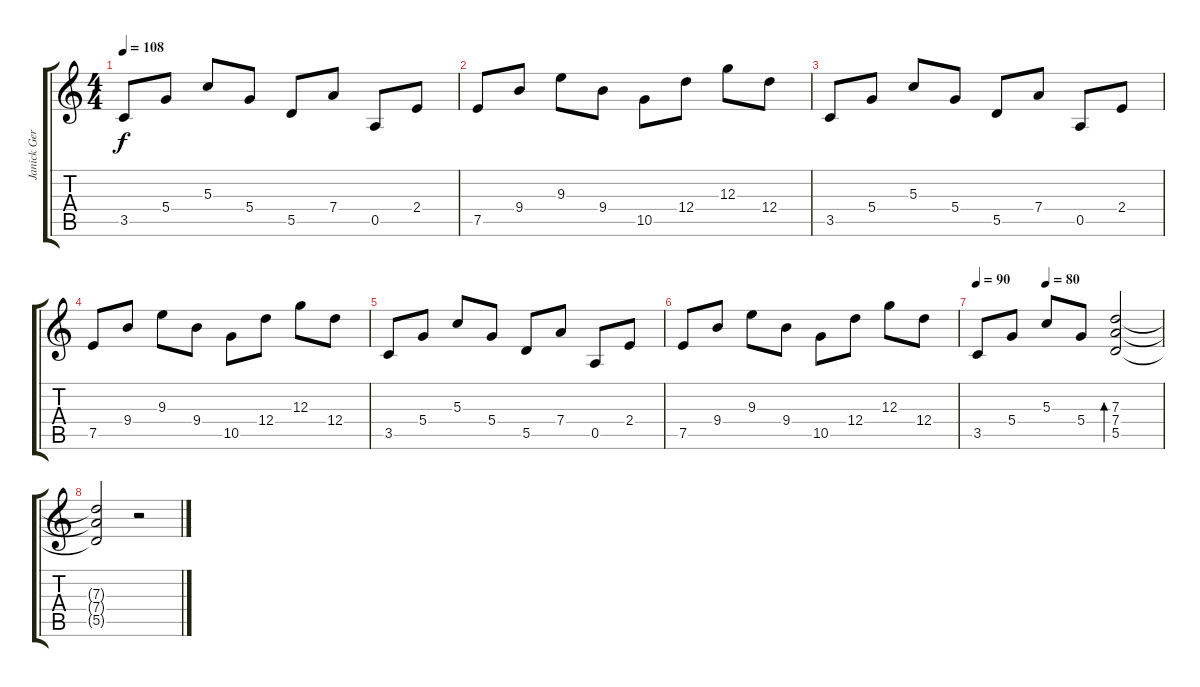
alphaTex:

\track ("Janick Gers" "Janick Ger") {instrument distortionguitar}
\staff {score tabs}
\tuning (E4 B3 G3 D3 A2 E2) {hide}
\ts (4 4)
\tempo 108
\clef g2
\ks c
3.5.8{dy f} 5.4.8 5.3.8 5.4.8 5.5.8 7.4.8 0.5.8 2.4.8 |
7.5.8 9.4.8 9.3.8 9.4.8 10.5.8 12.4.8 12.3.8 12.4.8 |
3.5.8 5.4.8 5.3.8 5.4.8 5.5.8 7.4.8 0.5.8 2.4.8 |
7.5.8 9.4.8 9.3.8 9.4.8 10.5.8 12.4.8 12.3.8 12.4.8 |
3.5.8 5.4.8 5.3.8 5.4.8 5.5.8 7.4.8 0.5.8 2.4.8 |
7.5.8 9.4.8 9.3.8 9.4.8 10.5.8 12.4.8 12.3.8 12.4.8 |
\tempo 90
\tempo (80 0.375)
3.5.8 5.4.8 5.3.8 5.4.8 (7.3 7.4 5.5).2{bd 240} |
(7.3{t} 7.4{t} 5.5{t}).2 r.2
